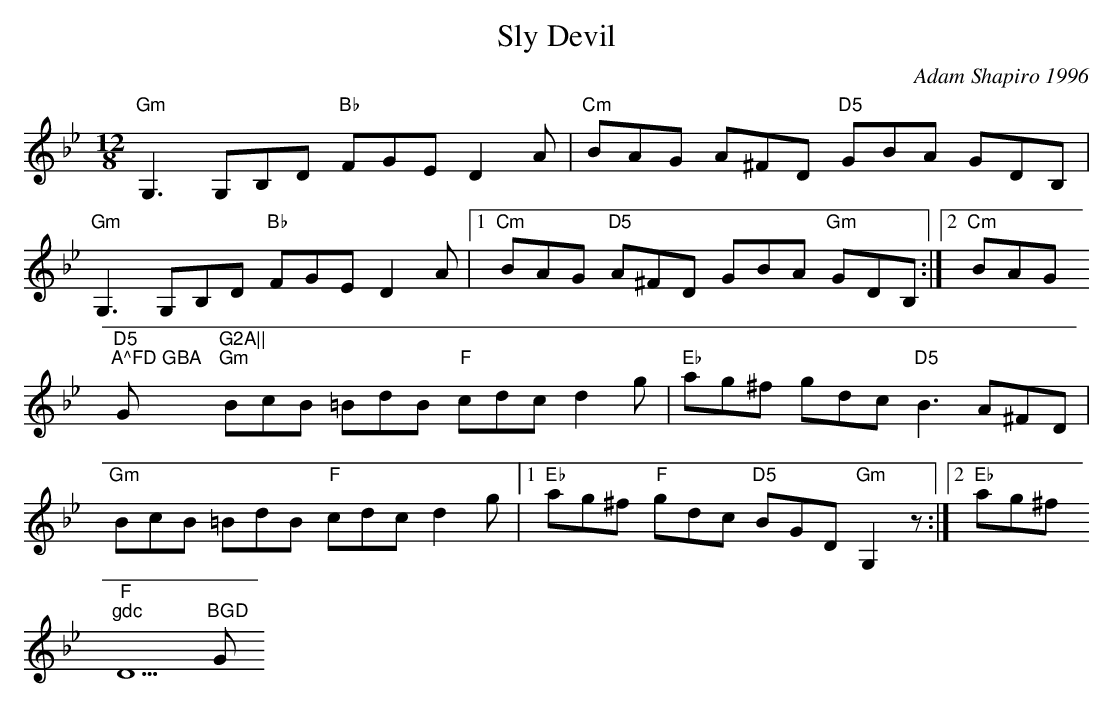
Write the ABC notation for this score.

X:1
T:Sly Devil
M:12/8
L:1/8
C:Adam Shapiro 1996
K:GMin
"Gm"G,3 G,B,D  "Bb"FGE D2 A|"Cm"BAG A^FD "D5"GBA GDB,|
"Gm"G,3 G,B,D "Bb" FGE D2 A|1"Cm"BAG "D5"A^FD GBA "Gm"GDB,:|2"Cm"BAG "D5
"A^FD GBA "Gm"G2A||
"Gm"BcB =BdB "F"cdc d2 g|"Eb"1ag^f gdc "D5"B3 A^FD|
"Gm"BcB =BdB "F"cdc d2 g|1"Eb"ag^f "F"gdc "D5"BGD "Gm"G,2z:|2"Eb"ag^f "F
"gdc "D5"BGD "Gm"G,B,A,||
